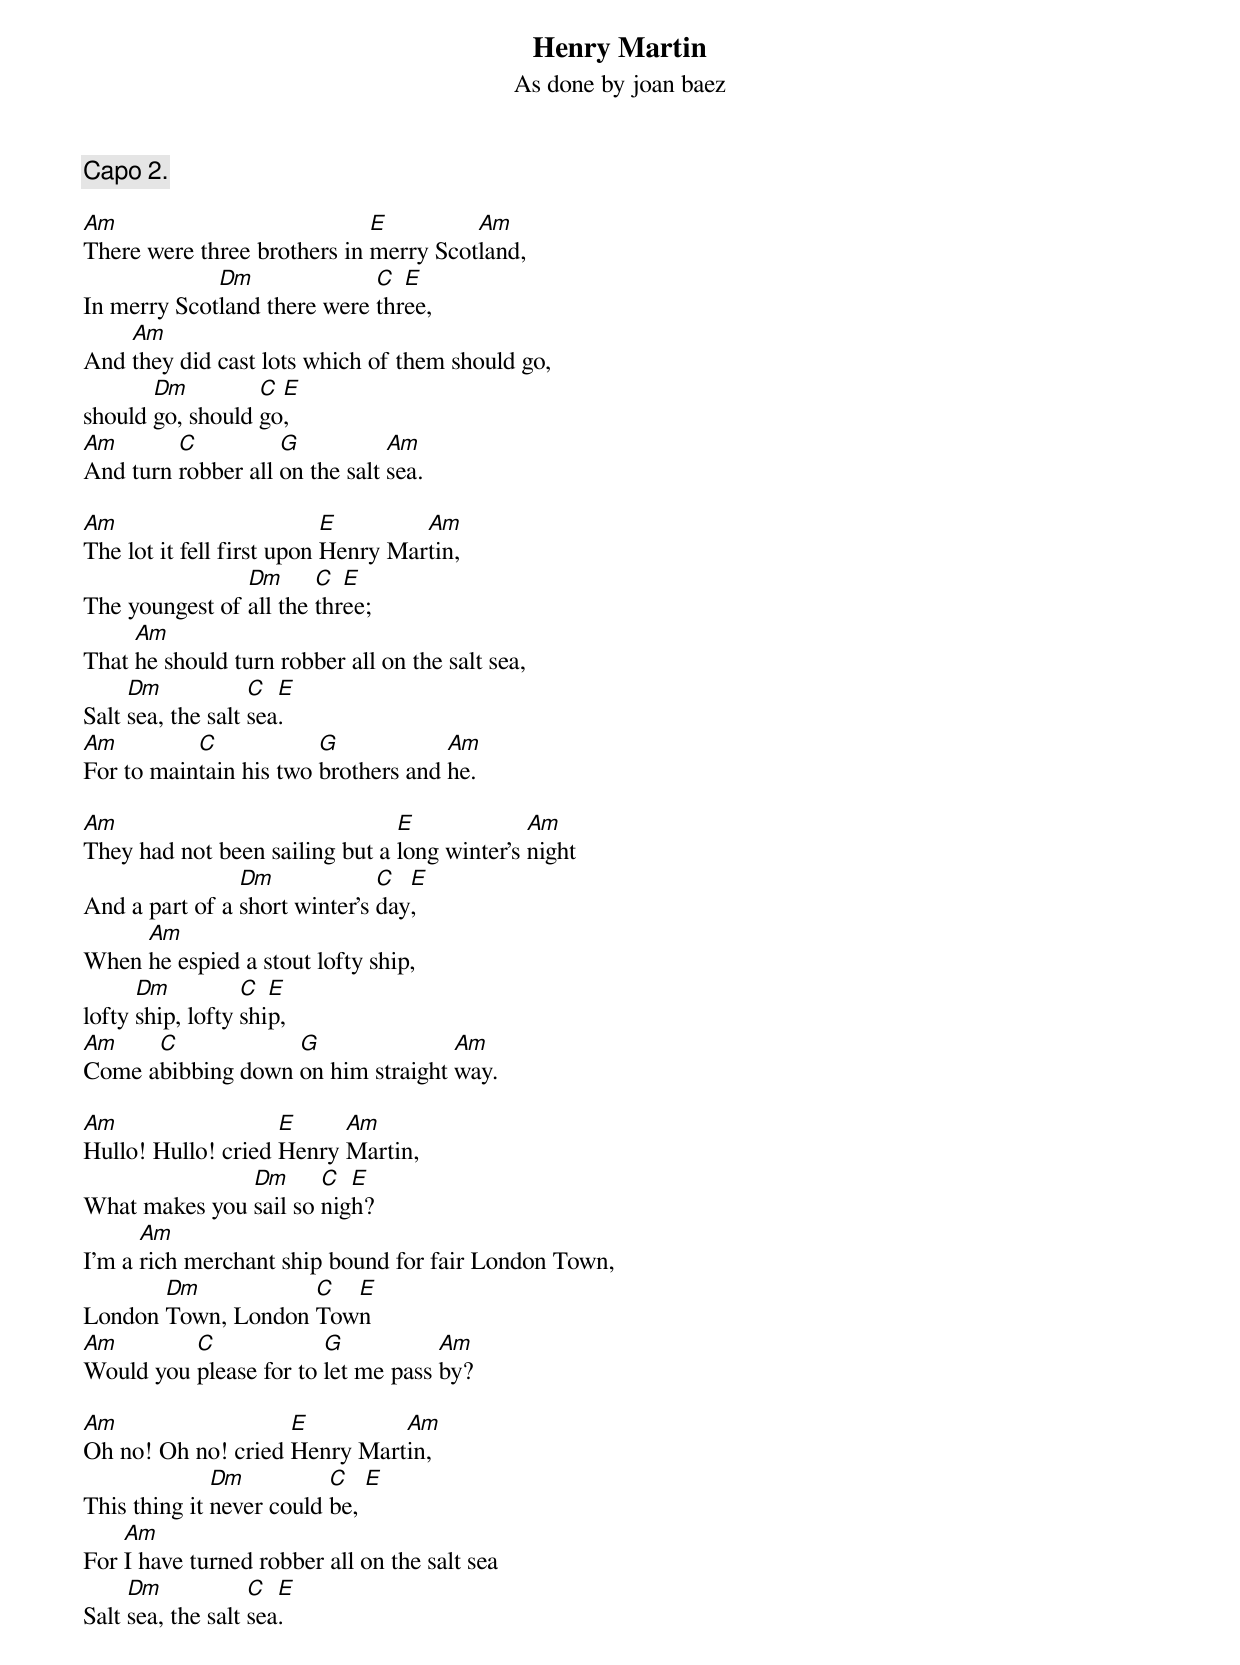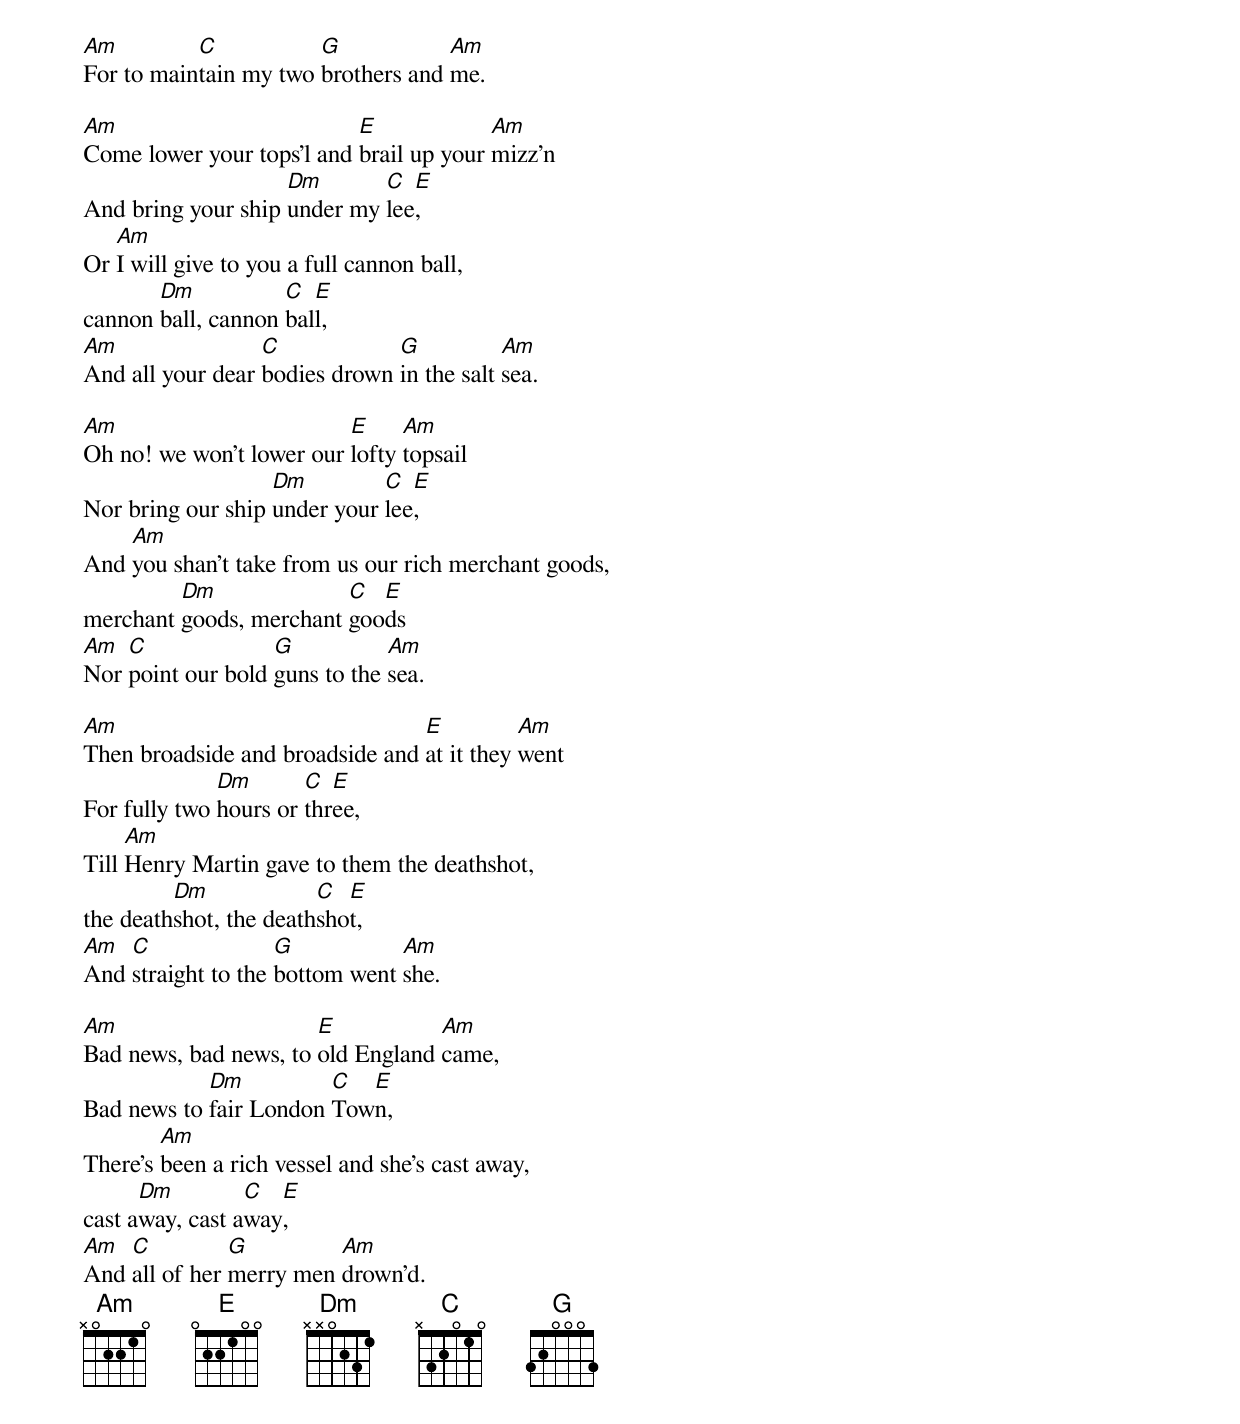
{title: Henry Martin}
{subtitle: As done by joan baez}

{c:Capo 2.}

[Am]There were three brothers in [E]merry Scot[Am]land,
In merry Scot[Dm]land there were [C]thr[E]ee,
And [Am]they did cast lots which of them should go,
should [Dm]go, should [C]go[E],
[Am]And turn [C]robber all [G]on the salt [Am]sea.

[Am]The lot it fell first upon [E]Henry Mar[Am]tin,
The youngest of [Dm]all the [C]thr[E]ee;
That [Am]he should turn robber all on the salt sea,
Salt [Dm]sea, the salt [C]sea[E].
[Am]For to main[C]tain his two [G]brothers and [Am]he.

[Am]They had not been sailing but a [E]long winter's [Am]night
And a part of a [Dm]short winter's [C]day[E],
When [Am]he espied a stout lofty ship,
lofty [Dm]ship, lofty [C]shi[E]p,
[Am]Come a[C]bibbing down [G]on him straight [Am]way.

[Am]Hullo! Hullo! cried [E]Henry [Am]Martin,
What makes you [Dm]sail so [C]nig[E]h?
I'm a [Am]rich merchant ship bound for fair London Town,
London [Dm]Town, London [C]Tow[E]n
[Am]Would you [C]please for to [G]let me pass [Am]by?

[Am]Oh no! Oh no! cried [E]Henry Mart[Am]in,
This thing it [Dm]never could [C]be, [E]
For [Am]I have turned robber all on the salt sea
Salt [Dm]sea, the salt [C]sea[E].
[Am]For to main[C]tain my two [G]brothers and [Am]me.

[Am]Come lower your tops'l and [E]brail up your [Am]mizz'n
And bring your ship [Dm]under my [C]lee[E],
Or [Am]I will give to you a full cannon ball,
cannon [Dm]ball, cannon [C]bal[E]l,
[Am]And all your dear [C]bodies drown [G]in the salt [Am]sea.

[Am]Oh no! we won't lower our [E]lofty [Am]topsail
Nor bring our ship [Dm]under your [C]lee[E],
And [Am]you shan't take from us our rich merchant goods,
merchant [Dm]goods, merchant [C]goo[E]ds
[Am]Nor [C]point our bold [G]guns to the [Am]sea.

[Am]Then broadside and broadside and [E]at it they [Am]went
For fully two [Dm]hours or [C]thr[E]ee,
Till [Am]Henry Martin gave to them the deathshot,
the death[Dm]shot, the death[C]sho[E]t,
[Am]And [C]straight to the [G]bottom went [Am]she.

[Am]Bad news, bad news, to [E]old England [Am]came,
Bad news to [Dm]fair London [C]Tow[E]n,
There's [Am]been a rich vessel and she's cast away,
cast a[Dm]way, cast a[C]way[E],
[Am]And [C]all of her [G]merry men [Am]drown'd.
